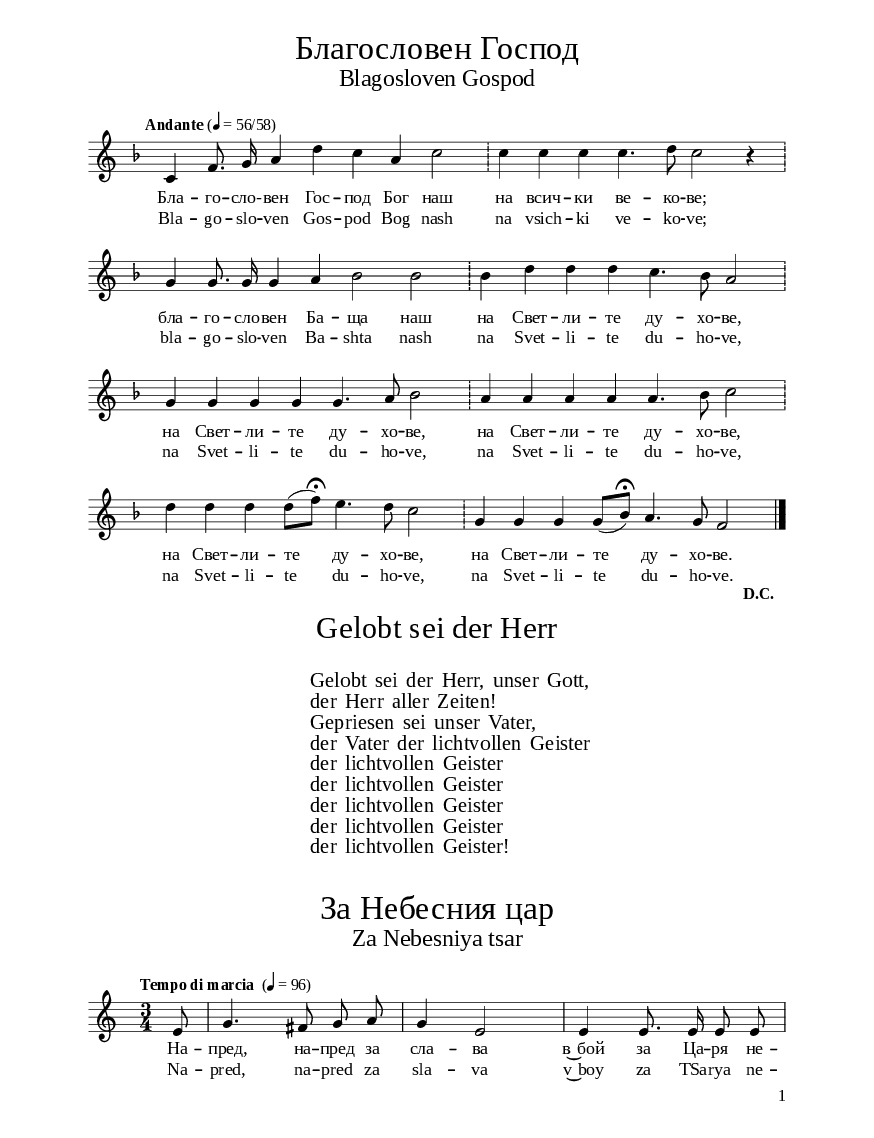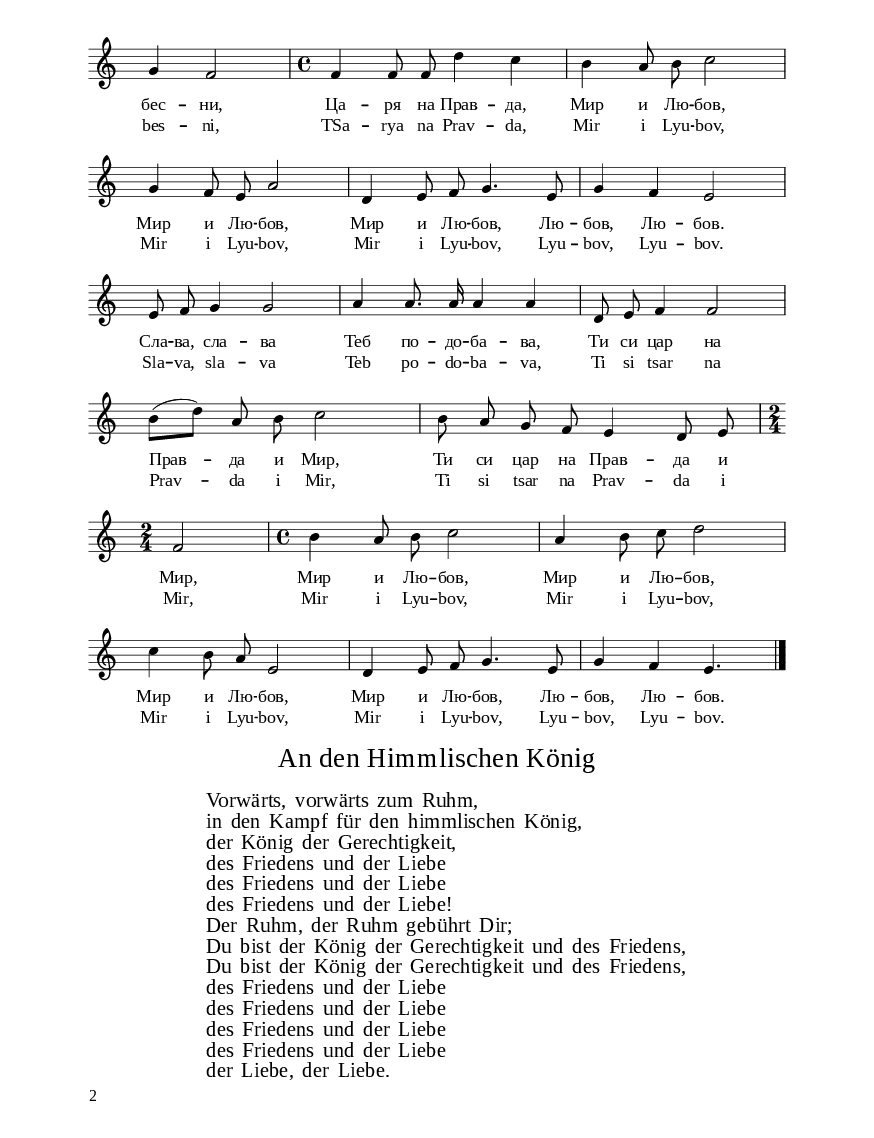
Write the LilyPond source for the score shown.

\version "2.24.0"

% include paper part and global functions
\include "include/globals.ily"

\bookpart {
  \include "include/bookpart-paper.ily"
  \score {
    \include "include/score-layout.ily"

    \new Voice \absolute {
      \clef treble
      \omit Score.TimeSignature
      \cadenzaOn % allows custom bar lines
      \key f \major
      \tempoFunc "Andante" 4 "56/58"
      \autoBeamOff
      \autoBeamOff

      c'4 f'8. g'16 a'4 d'' c'' a' c''2 | \bar "!" c''4 c'' c'' c''4. d''8 c''2 r4 | \bar "!" \break
      g'4 g'8. g'16 g'4 a' bes'2 bes' | \bar "!" bes'4 d'' d'' d'' c''4. bes'8 a'2 | \bar "!" \break
      g'4 g' g' g' g'4. a'8 bes'2 | \bar "!" a'4 a' a' a' a'4. bes'8 c''2 | \bar "!" \break
      d''4 d'' d'' d''8 ([f'']) \fermata e''4. d''8 c''2 | \bar "!" g'4 g' g' g'8 ([ bes' ]) \fermata a'4. g'8 f'2 | \bar "|."
    }
    \addlyrics {
      Бла -- го --
      "сло-" -- вен Гос -- под Бог наш на всич -- ки ве
      -- ко -- ве; бла -- го -- сло -- вен Ба -- ща наш
      на Свет -- ли -- те ду -- хо -- ве, на Свет --
      ли -- те ду -- хо -- ве, на Свет -- ли -- те ду
      -- хо -- ве, на Свет -- ли -- те ду -- хо -- ве,
      на Свет -- ли -- те ду -- хо -- ве.}
      \addlyrics {
        Bla -- go --
        slo -- ven Gos -- pod Bog nash na vsich -- ki ve
        -- ko -- ve; bla -- go -- slo -- ven Ba -- shta nash
        na Svet -- li -- te du -- ho -- ve, na Svet --
        li -- te du -- ho -- ve, na Svet -- li -- te du
        -- ho -- ve, na Svet -- li -- te du -- ho -- ve,
        na Svet -- li -- te du -- ho -- ve.
      }

      \header {
        title = \titleFunc "Благословен Господ" "Blagosloven Gospod"
      }

      \midi{}

    } % score

    \markup \dc-one "D.C."

    % include foreign translation(s) of the song
    \version "2.20.0"

\markup \fill-line { \fontsize #6 "Gelobt sei der Herr" }
\markup \null
\markup \null
\markup \fontsize #+2.5 {
    \hspace #20
    \override #'(baseline-skip . 2)
    \column {
     \line { "   " }
       
\line { " "Gelobt sei der Herr, unser Gott,}

\line { " "der Herr aller Zeiten!}

\line { " "Gepriesen sei unser Vater,}

\line { " "der Vater der lichtvollen Geister}

\line { " "der lichtvollen Geister}

\line { " "der lichtvollen Geister}

\line { " "der lichtvollen Geister}

\line { " "der lichtvollen Geister}

\line { " "der lichtvollen Geister!}
                 
  }
}

    \markup \empty-two
    \include "include/bookpart-paper.ily"
    \score {
      \include "include/score-layout.ily"

      \new Voice \absolute  {
        \clef treble
        \key c \major
        \time 3/4
        \tempoFunc "Tempo di marcia " 4 "96"
        \autoBeamOff
        \partial 8


        e'8 | g'4. fis'8 g' a ' | g'4 e'2 | e'4 e'8. e'16 e'8 e' | \break

        g'4 f'2 | \time 4/4  f'4 f'8 f' d''4 c'' | b'4 a'8 b' c''2 \break |

        g'4 f'8 e' a'2 | d'4 e'8 f' g'4. e'8 | g'4 f' e'2 \break |

        e'8 f' g'4 g'2 | a'4 a'8. a'16 a'4 a' | d'8 e' f'4 f'2 \break |

        b'8 ([ d'' ]) a' b' c''2 | b'8 a' g' f' e'4 d'8 e' \break |

        \time 2/4  f'2 |  \time 4/4  b'4 a'8 b' c''2 |  a'4 b'8 c'' d''2 \break |

        c''4 b'8 a' e'2 | d'4 e'8 f' g'4. e'8 |  g'4 f' e'4. \bar "|."
      }

      \addlyrics {
        На -- пред,
        на -- пред за сла -- ва в~бой за Ца -- ря не --
        бес -- ни, Ца -- ря на Прав -- да, Мир и Лю --
        бов, Мир и Лю -- бов, Мир и Лю -- бов, Лю --
        бов, Лю -- бов. Сла -- ва, сла -- ва Теб по --
        до -- ба -- ва, Ти си цар на Прав -- да и Мир,
        Ти си цар на Прав -- да и Мир, Мир и Лю --
        бов, Мир и Лю -- бов, Мир и Лю -- бов, Мир и
        Лю -- бов, Лю -- бов, Лю -- бов.}
        \addlyrics {
          Na -- pred,
          na -- pred za sla -- va v~boy za TSa -- rya ne --
          bes -- ni, TSa -- rya na Prav -- da, Mir i Lyu --
          bov, Mir i Lyu -- bov, Mir i Lyu -- bov, Lyu --
          bov, Lyu -- bov. Sla -- va, sla -- va Teb po --
          do -- ba -- va, Ti si tsar na Prav -- da i Mir,
          Ti si tsar na Prav -- da i Mir, Mir i Lyu --
          bov, Mir i Lyu -- bov, Mir i Lyu -- bov, Mir i
          Lyu -- bov, Lyu -- bov, Lyu -- bov.}

          \header {
            title = \titleFunc "За Небесния цар" "Za Nebesniya tsar"
          }

          \midi{}

        } % score

        \version "2.22.1"

\markup \fill-line { \fontsize #deTitleFontSize "An den Himmlischen König" }
\markup \null
\markup \null
\markup \fontsize #deCoupletFontSize {
  \hspace #10
  \override #`(baseline-skip . ,deCoupletBaselineSkip)

  \column {

    \line { " "Vorwärts, vorwärts zum Ruhm,}

    \line { " "in den Kampf für den himmlischen König, }

    \line { " "der König der Gerechtigkeit,}

    \line { " "des Friedens und der Liebe}

    \line { " "des Friedens und der Liebe}

    \line { " "des Friedens und der Liebe!}

    \line { " "Der Ruhm, der Ruhm gebührt Dir;}

    \line { " "Du bist der König der Gerechtigkeit und des Friedens,}

    \line { " "Du bist der König der Gerechtigkeit und des Friedens,}

    \line { " "des Friedens und der Liebe}

    \line { " "des Friedens und der Liebe}

    \line { " "des Friedens und der Liebe}

    \line { " "des Friedens und der Liebe}

    \line { " "der Liebe, der Liebe.}

  }
}


      } % bookpart
